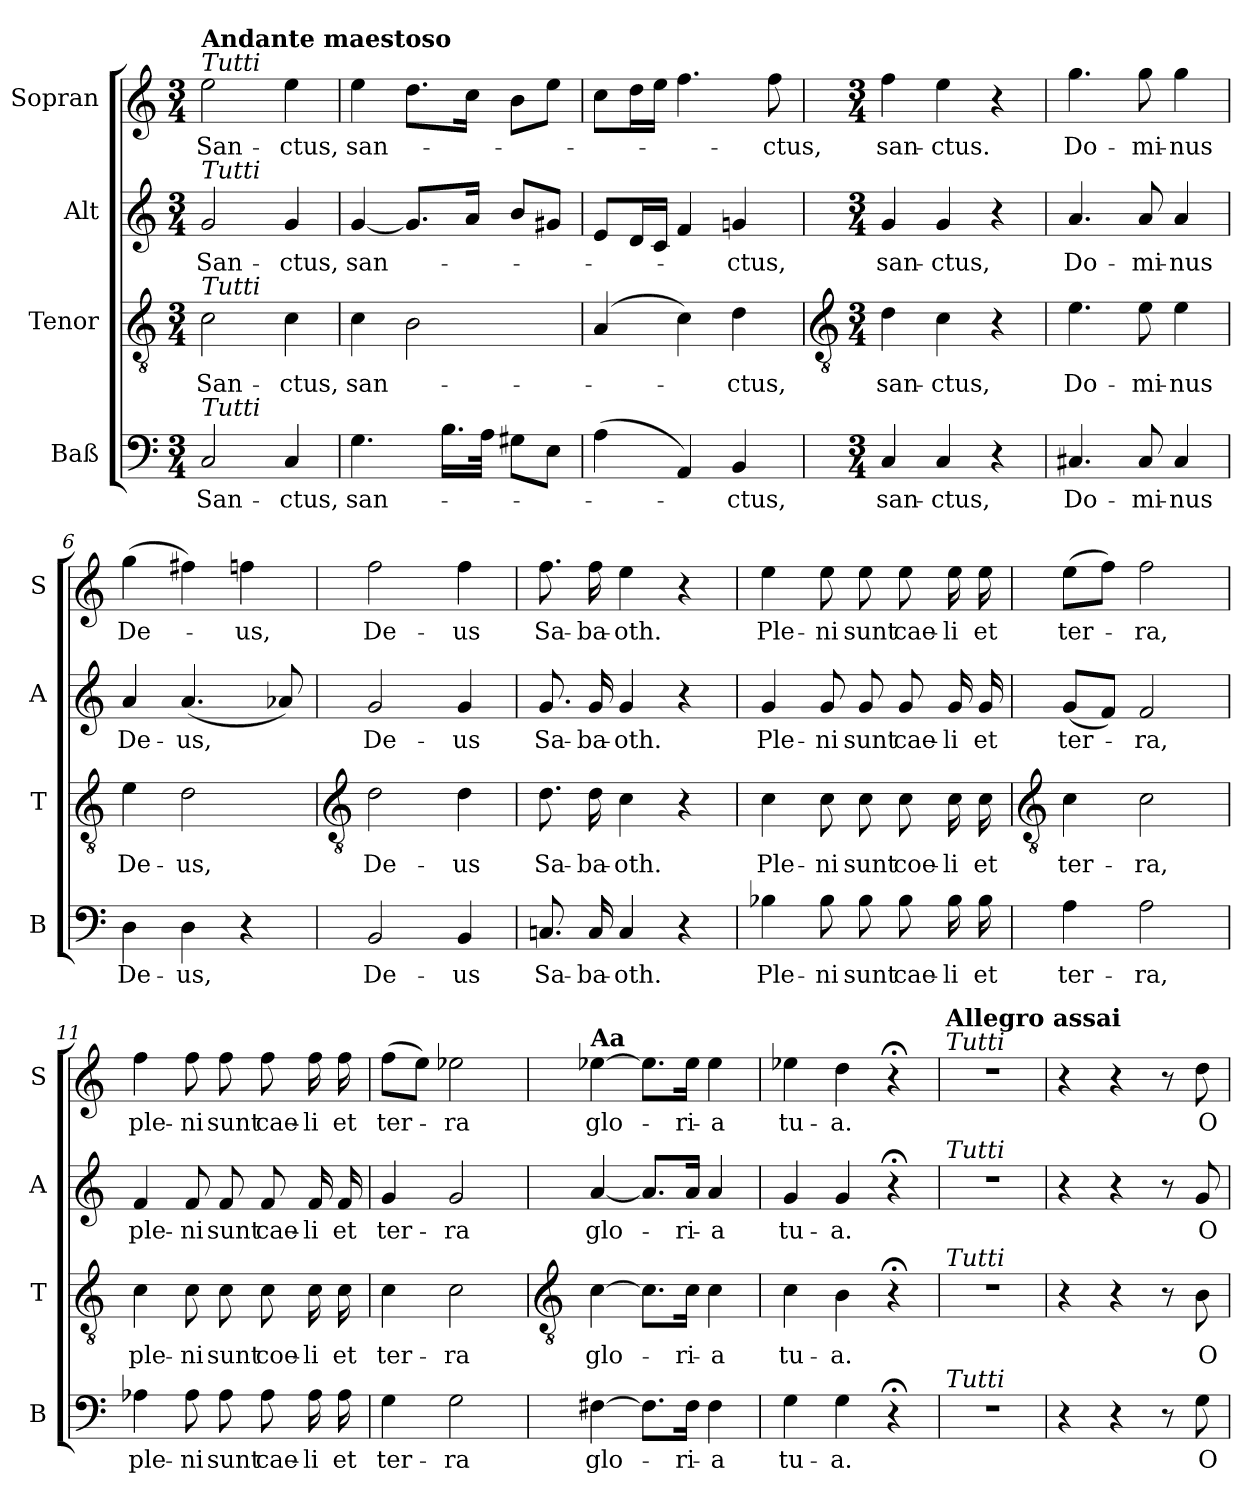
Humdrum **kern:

**kern	**text	**kern	**text	**kern	**text	**kern	**text
*part4	*part4	*part3	*part3	*part2	*part2	*part1	*part1
*staff4	*staff4	*staff3	*staff3	*staff2	*staff2	*staff1	*staff1
*I"Baß	*	*I"Tenor	*	*I"Alt	*	*I"Sopran	*
*I'B	*	*I'T	*	*I'A	*	*I'S	*
*clefF4	*	*clefGv2	*	*clefG2	*	*clefG2	*
*k[]	*	*k[]	*	*k[]	*	*k[]	*
*C:	*	*C:	*	*C:	*	*C:	*
*M3/4	*	*M3/4	*	*M3/4	*	*M3/4	*
=1	=1	=1	=1	=1	=1	=1	=1
!	!	!	!	!	!	!LO:TX:a:i:t=Tutti	!
!	!	!	!	!	!	!LO:TX:a:B:t=Andante maestoso	!
!	!	!	!	!LO:TX:a:i:t=Tutti	!	!	!
!	!	!LO:TX:a:i:t=Tutti	!	!	!	!	!
!LO:TX:a:i:t=Tutti	!	!	!	!	!	!	!
!	!LO:LY:b	!	!LO:LY:b	!	!LO:LY:b	!	!LO:LY:b
2C	San-	2c	San-	2g	San-	2ee	San-
!	!LO:LY:b	!	!LO:LY:b	!	!LO:LY:b	!	!LO:LY:b
4C	-ctus,	4c	-ctus,	4g	-ctus,	4ee	-ctus,
=2	=2	=2	=2	=2	=2	=2	=2
!	!LO:LY:b	!	!LO:LY:b	!	!LO:LY:b	!	!LO:LY:b
4.G	san-	4c	san-	[4g	san-	4ee	san-
.	.	2B	.	8.gL]	.	8.ddL	.
16.BLL	.	.	.	.	.	.	.
.	.	.	.	16aJ	.	16ccJ	.
32AJJ	.	.	.	.	.	.	.
8G#XL	.	.	.	8bL	.	8bL	.
8EJ	.	.	.	8g#XJ	.	8eeJ	.
=3	=3	=3	=3	=3	=3	=3	=3
(>4A	.	(>4A	.	8eL	.	8ccL	.
.	.	.	.	16dL	.	16ddL	.
.	.	.	.	16cJJ	.	16eeJJ	.
4AA)	.	4c)	.	4f	.	4.ff	.
!	!LO:LY:b	!	!LO:LY:b	!	!LO:LY:b	!	!
4BB	-ctus,	4d	-ctus,	4gn	-ctus,	.	.
!	!	!	!	!	!	!	!LO:LY:b
.	.	.	.	.	.	8ff	-ctus,
!!LO:LB:g=z
=4	=4	=4	=4	=4	=4	=4	=4
*	*	*clefGv2	*	*	*	*	*
*M3/4	*	*M3/4	*	*M3/4	*	*M3/4	*
!	!LO:LY:b	!	!LO:LY:b	!	!LO:LY:b	!	!LO:LY:b
4C	san-	4d	san-	4g	san-	4ff	san-
!	!LO:LY:b	!	!LO:LY:b	!	!LO:LY:b	!	!LO:LY:b
4C	-ctus,	4c	-ctus,	4g	-ctus,	4ee	-ctus.
4r	.	4r	.	4r	.	4r	.
=5	=5	=5	=5	=5	=5	=5	=5
!	!LO:LY:b	!	!LO:LY:b	!	!LO:LY:b	!	!LO:LY:b
4.C#X	Do-	4.e	Do-	4.a	Do-	4.gg	Do-
!	!LO:LY:b	!	!LO:LY:b	!	!LO:LY:b	!	!LO:LY:b
8C#	-mi-	8e	-mi-	8a	-mi-	8gg	-mi-
!	!LO:LY:b	!	!LO:LY:b	!	!LO:LY:b	!	!LO:LY:b
4C#	-nus	4e	-nus	4a	-nus	4gg	-nus
=6	=6	=6	=6	=6	=6	=6	=6
!	!LO:LY:b	!	!LO:LY:b	!	!LO:LY:b	!	!LO:LY:b
4D	De-	4e	De-	4a	De-	(>4gg	De-
!	!LO:LY:b	!	!LO:LY:b	!	!LO:LY:b	!	!
4D	-us,	2d	-us,	(<4.a	-us,	4ff#X)	.
!	!	!	!	!	!	!	!LO:LY:b
4r	.	.	.	.	.	4ffn	-us,
.	.	.	.	8a-X)	.	.	.
!!LO:LB:g=z
=7	=7	=7	=7	=7	=7	=7	=7
*	*	*clefGv2	*	*	*	*	*
!	!LO:LY:b	!	!LO:LY:b	!	!LO:LY:b	!	!LO:LY:b
2BB	De-	2d	De-	2g	De-	2ff	De-
!	!LO:LY:b	!	!LO:LY:b	!	!LO:LY:b	!	!LO:LY:b
4BB	-us	4d	-us	4g	-us	4ff	-us
=8	=8	=8	=8	=8	=8	=8	=8
!	!LO:LY:b	!	!LO:LY:b	!	!LO:LY:b	!	!LO:LY:b
8.Cn	Sa-	8.d	Sa-	8.g	Sa-	8.ff	Sa-
!	!LO:LY:b	!	!LO:LY:b	!	!LO:LY:b	!	!LO:LY:b
16C	-ba-	16d	-ba-	16g	-ba-	16ff	-ba-
!	!LO:LY:b	!	!LO:LY:b	!	!LO:LY:b	!	!LO:LY:b
4C	-oth.	4c	-oth.	4g	-oth.	4ee	-oth.
4r	.	4r	.	4r	.	4r	.
=9	=9	=9	=9	=9	=9	=9	=9
!	!LO:LY:b	!	!LO:LY:b	!	!LO:LY:b	!	!LO:LY:b
4B-X	Ple-	4c	Ple-	4g	Ple-	4ee	Ple-
!	!LO:LY:b	!	!LO:LY:b	!	!LO:LY:b	!	!LO:LY:b
8B-	-ni	8c	-ni	8g	-ni	8ee	-ni
!	!LO:LY:b	!	!LO:LY:b	!	!LO:LY:b	!	!LO:LY:b
8B-	sunt	8c	sunt	8g	sunt	8ee	sunt
!	!LO:LY:b	!	!LO:LY:b	!	!LO:LY:b	!	!LO:LY:b
8B-	cae-	8c	coe-	8g	cae-	8ee	cae-
!	!LO:LY:b	!	!LO:LY:b	!	!LO:LY:b	!	!LO:LY:b
16B-	-li	16c	-li	16g	-li	16ee	-li
!	!LO:LY:b	!	!LO:LY:b	!	!LO:LY:b	!	!LO:LY:b
16B-	et	16c	et	16g	et	16ee	et
!!LO:LB:g=z
=10	=10	=10	=10	=10	=10	=10	=10
*	*	*clefGv2	*	*	*	*	*
!	!LO:LY:b	!	!LO:LY:b	!	!LO:LY:b	!	!LO:LY:b
4A	ter-	4c	ter-	(<8gL	ter-	(>8eeL	ter-
.	.	.	.	8fJ)	.	8ffJ)	.
!	!LO:LY:b	!	!LO:LY:b	!	!LO:LY:b	!	!LO:LY:b
2A	-ra,	2c	-ra,	2f	-ra,	2ff	-ra,
=11	=11	=11	=11	=11	=11	=11	=11
!	!LO:LY:b	!	!LO:LY:b	!	!LO:LY:b	!	!LO:LY:b
4A-X	ple-	4c	ple-	4f	ple-	4ff	ple-
!	!LO:LY:b	!	!LO:LY:b	!	!LO:LY:b	!	!LO:LY:b
8A-	-ni	8c	-ni	8f	-ni	8ff	-ni
!	!LO:LY:b	!	!LO:LY:b	!	!LO:LY:b	!	!LO:LY:b
8A-	sunt	8c	sunt	8f	sunt	8ff	sunt
!	!LO:LY:b	!	!LO:LY:b	!	!LO:LY:b	!	!LO:LY:b
8A-	cae-	8c	coe-	8f	cae-	8ff	cae-
!	!LO:LY:b	!	!LO:LY:b	!	!LO:LY:b	!	!LO:LY:b
16A-	-li	16c	-li	16f	-li	16ff	-li
!	!LO:LY:b	!	!LO:LY:b	!	!LO:LY:b	!	!LO:LY:b
16A-	et	16c	et	16f	et	16ff	et
=12	=12	=12	=12	=12	=12	=12	=12
!	!LO:LY:b	!	!LO:LY:b	!	!LO:LY:b	!	!LO:LY:b
4G	ter-	4c	ter-	4g	ter-	(>8ffL	ter-
.	.	.	.	.	.	8eeJ)	.
!	!LO:LY:b	!	!LO:LY:b	!	!LO:LY:b	!	!LO:LY:b
2G	-ra	2c	-ra	2g	-ra	2ee-X	-ra
!!LO:LB:g=z
=13	=13	=13	=13	=13	=13	=13	=13
*	*	*clefGv2	*	*	*	*	*
!	!	!	!	!	!	!LO:TX:a:B:t=Aa	!
!	!LO:LY:b	!	!LO:LY:b	!	!LO:LY:b	!	!LO:LY:b
[4F#X	glo-	[4c	glo-	[4a	glo-	[4ee-X	glo-
8.F#L]	.	8.cL]	.	8.aL]	.	8.ee-L]	.
!	!LO:LY:b	!	!LO:LY:b	!	!LO:LY:b	!	!LO:LY:b
16F#J	-ri-	16cJ	-ri-	16aJ	-ri-	16ee-J	-ri-
!	!LO:LY:b	!	!LO:LY:b	!	!LO:LY:b	!	!LO:LY:b
4F#	-a	4c	-a	4a	-a	4ee-	-a
=14	=14	=14	=14	=14	=14	=14	=14
!	!LO:LY:b	!	!LO:LY:b	!	!LO:LY:b	!	!LO:LY:b
4G	tu-	4c	tu-	4g	tu-	4ee-X	tu-
!	!LO:LY:b	!	!LO:LY:b	!	!LO:LY:b	!	!LO:LY:b
4G	-a.	4B	-a.	4g	-a.	4dd	-a.
4r;<	.	4r;<	.	4r;<	.	4r;<	.
=15	=15	=15	=15	=15	=15	=15	=15
!	!	!	!	!	!	!LO:TX:a:i:t=Tutti	!
!	!	!	!	!	!	!LO:TX:a:B:t=Allegro assai	!
!	!	!	!	!LO:TX:a:i:t=Tutti	!	!	!
!	!	!LO:TX:a:i:t=Tutti	!	!	!	!	!
!LO:TX:a:i:t=Tutti	!	!	!	!	!	!	!
!LO:N:vis=1	!	!LO:N:vis=1	!	!LO:N:vis=1	!	!LO:N:vis=1	!
2.r	.	2.r	.	2.r	.	2.r	.
=16	=16	=16	=16	=16	=16	=16	=16
4r	.	4r	.	4r	.	4r	.
4r	.	4r	.	4r	.	4r	.
8r	.	8r	.	8r	.	8r	.
!	!LO:LY:b	!	!LO:LY:b	!	!LO:LY:b	!	!LO:LY:b
8G	O-	8B	O-	8g	O-	8dd	O-
=	=	=	=	=	=	=	=
*-	*-	*-	*-	*-	*-	*-	*-
